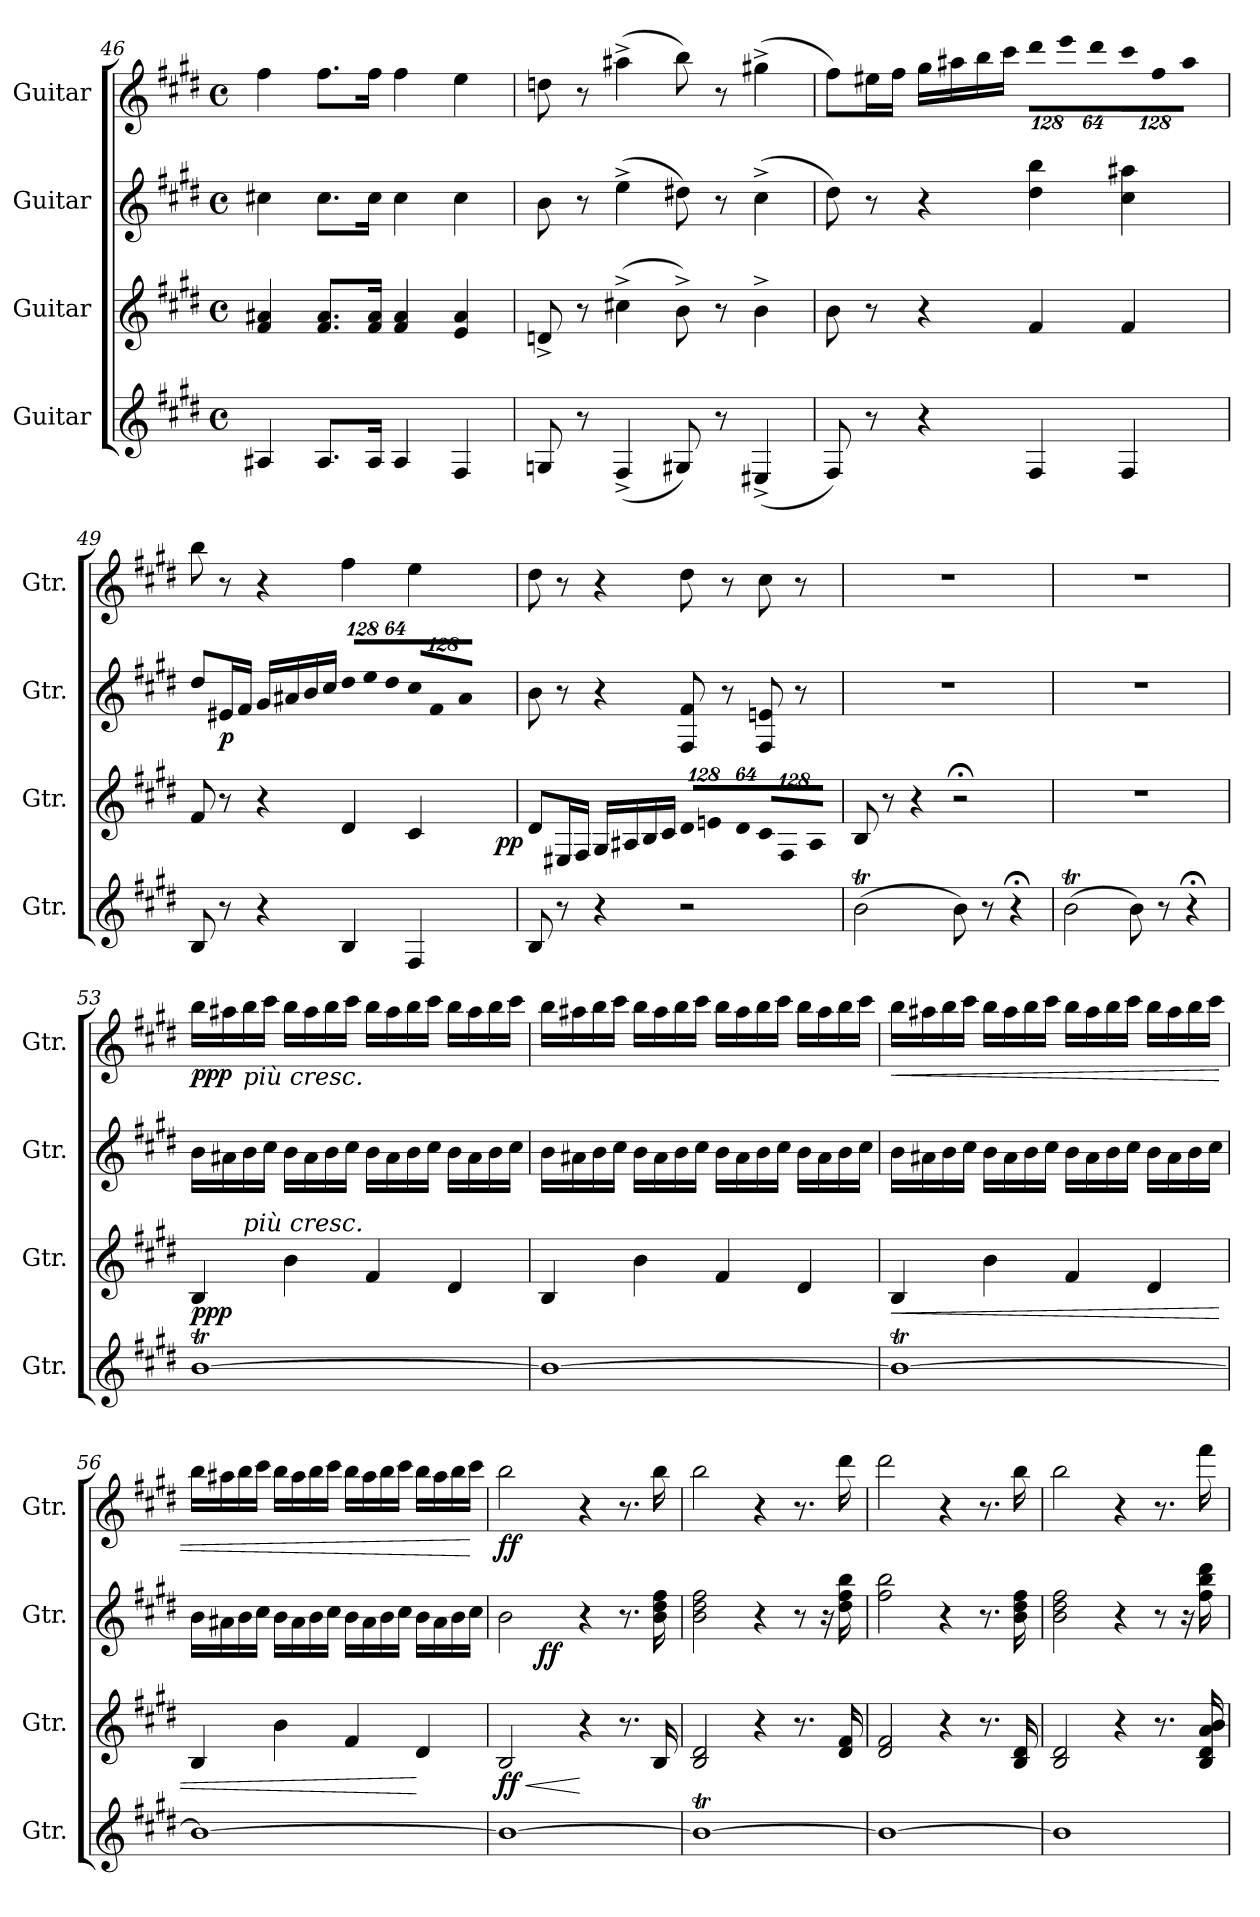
**kern	**kern	**dynam	**kern	**dynam	**kern	**dynam
*part4	*part3	*part3	*part2	*part2	*part1	*part1
*staff4	*staff3	*staff3	*staff2	*staff2	*staff1	*staff1
*I"Guitar	*I"Guitar	*	*I"Guitar	*	*I"Guitar	*
*I'Gtr.	*I'Gtr.	*	*I'Gtr.	*	*I'Gtr.	*
*clefG2	*clefG2	*	*clefG2	*	*clefG2	*
*ITrd7c12	*ITrd7c12	*	*ITrd7c12	*	*ITrd7c12	*
*k[f#c#g#d#]	*k[f#c#g#d#]	*	*k[f#c#g#d#]	*	*k[f#c#g#d#]	*
*E:	*E:	*	*E:	*	*E:	*
*M4/4	*M4/4	*	*M4/4	*	*M4/4	*
*met(c)	*met(c)	*	*met(c)	*	*met(c)	*
=46	=46	=46	=46	=46	=46	=46
4AA#Xi/	4F#i/ 4A#Xi	.	4c#Xi\	.	4f#i\	.
8.AA#i/L	8.F#i/ 8.A#iL	.	8.c#i\L	.	8.f#i\L	.
16AA#i/Jk	16F#i/ 16A#iJk	.	16c#i\Jk	.	16f#i\Jk	.
4AA#i/	4F#i/ 4A#i	.	4c#i\	.	4f#i\	.
4FF#i/	4Ei/ 4A#i	.	4c#i\	.	4ei\	.
=47	=47	=47	=47	=47	=47	=47
8GGni/	8Dn^i/	.	8Bi\	.	8dni\	.
8r	8r	.	8r	.	8r	.
(4FF#^i/	(4c#X^i\	.	(4e^i\	.	(4a#X^i\	.
8GG#Xi/)	8B^i\)	.	8d#Xi\)	.	8bi\)	.
8r	8r	.	8r	.	8r	.
(4EE#X^i/	4B^i\	.	(4c#^i\	.	(4g#X^i\	.
=48	=48	=48	=48	=48	=48	=48
8FF#i/)	8Bi\	.	8d#i\)	.	8f#i\L)	.
8r	8r	.	8r	.	16e#Xi\L	.
.	.	.	.	.	16f#i\JJ	.
4r	4r	.	4r	.	16g#i\LL	.
.	.	.	.	.	16a#Xi\	.
.	.	.	.	.	16bi\	.
.	.	.	.	.	16cc#i\JJ	.
*	*	*	*	*	*Xbrackettup	*
!	!	!	!	!	!LO:N:vis=8	!
4FF#i/	4F#i/	.	4d#i\ 4bi	.	1024%85dd#i\L	.
!	!	!	!	!	!LO:N:vis=8	!
.	.	.	.	.	1024%85eei\	.
!	!	!	!	!	!LO:N:vis=8	!
.	.	.	.	.	512%43dd#i\J	.
!	!	!	!	!	!LO:N:vis=8	!
4FF#i/	4F#i/	.	4c#i\ 4a#Xi	.	1024%85cc#i\L	.
!	!	!	!	!	!LO:N:vis=8	!
.	.	.	.	.	1024%85f#i\	.
!	!	!	!	!	!LO:N:vis=8	!
.	.	.	.	.	512%43a#i\J	.
!!LO:LB:g=z
=49	=49	=49	=49	=49	=49	=49
*	*^	*	*	*	*	*
8BBi/	8F#i/	2ryy	.	8d#i/L	.	8bi\	.
8r	8r	.	.	16E#Xi/L	p	8r	.
.	.	.	.	16F#i/JJ	.	.	.
4r	4r	.	.	16G#i/LL	.	4r	.
.	.	.	.	16A#Xi/	.	.	.
.	.	.	.	16Bi/	.	.	.
.	.	.	.	16c#i/JJ	.	.	.
*	*	*	*	*Xbrackettup	*	*	*
!	!	!	!	!LO:N:vis=8	!	!	!
4BBi/	4D#i/	4ryy	.	1024%85d#i\L	.	4f#i\	.
!	!	!	!	!LO:N:vis=8	!	!	!
.	.	.	.	1024%85ei\	.	.	.
!	!	!	!	!LO:N:vis=8	!	!	!
.	.	.	.	512%43d#i\J	.	.	.
!	!	!	!	!LO:N:vis=8	!	!	!
4FF#i/	4C#i/	8ryy	.	1024%85c#i/L	.	4ei\	.
!	!	!	!	!LO:N:vis=8	!	!	!
.	.	.	.	1024%85F#i/	.	.	.
.	.	16ryy	.	.	.	.	.
!	!	!	!	!LO:N:vis=8	!	!	!
.	.	.	.	512%43A#i/J	.	.	.
.	.	32ryy	.	.	.	.	.
.	.	64ryy	.	.	.	.	.
.	.	128...ryy	.	.	.	.	.
.	.	1024ryy	pp	.	.	.	.
*	*v	*v	*	*	*	*	*
=50	=50	=50	=50	=50	=50	=50
8BBi/	8D#i/L	.	8Bi\	.	8d#i\	.
8r	16EE#Xi/L	.	8r	.	8r	.
.	16FF#i/JJ	.	.	.	.	.
4r	16GG#i/LL	.	4r	.	4r	.
.	16AA#Xi/	.	.	.	.	.
.	16BBi/	.	.	.	.	.
.	16C#i/JJ	.	.	.	.	.
*	*Xbrackettup	*	*	*	*	*
!	!LO:N:vis=8	!	!	!	!	!
2r	1024%85D#i/L	.	8FF#i/ 8F#i	.	8d#i\	.
!	!LO:N:vis=8	!	!	!	!	!
.	1024%85Eni/	.	.	.	.	.
.	.	.	8r	.	8r	.
!	!LO:N:vis=8	!	!	!	!	!
.	512%43D#i/J	.	.	.	.	.
!	!LO:N:vis=8	!	!	!	!	!
.	1024%85C#i/L	.	8FF#i/ 8Eni	.	8c#i\	.
!	!LO:N:vis=8	!	!	!	!	!
.	1024%85FF#i/	.	.	.	.	.
.	.	.	8r	.	8r	.
!	!LO:N:vis=8	!	!	!	!	!
.	512%43AA#i/J	.	.	.	.	.
=51	=51	=51	=51	=51	=51	=51
(2BTi\	8BBi/	.	1r	.	1r	.
.	8r	.	.	.	.	.
.	4r	.	.	.	.	.
8Bi\)	2r;	.	.	.	.	.
8r	.	.	.	.	.	.
4r;	.	.	.	.	.	.
!!LO:LB:g=z
=52	=52	=52	=52	=52	=52	=52
(2BTi\	1r	.	1r	.	1r	.
8Bi\)	.	.	.	.	.	.
8r	.	.	.	.	.	.
4r;	.	.	.	.	.	.
=53	=53	=53	=53	=53	=53	=53
*	*^	*	*	*	*	*
[>1BTi	4BBi/	8ryy	ppp	16Bi\LL	.	16bi\LL	ppp
.	.	.	.	16A#Xi\	.	16a#Xi\	.
!	!	!	!	!	!	!LO:TX:b:i:t=più cresc.	!
!	!	!LO:TX:a:i:t=più cresc.	!	!	!	!	!
.	.	2..ryy	.	16Bi\	.	16bi\	.
.	.	.	.	16c#i\JJ	.	16cc#i\JJ	.
.	4Bi\	.	.	16Bi\LL	.	16bi\LL	.
.	.	.	.	16A#i\	.	16a#i\	.
.	.	.	.	16Bi\	.	16bi\	.
.	.	.	.	16c#i\JJ	.	16cc#i\JJ	.
.	4F#i/	.	.	16Bi\LL	.	16bi\LL	.
.	.	.	.	16A#i\	.	16a#i\	.
.	.	.	.	16Bi\	.	16bi\	.
.	.	.	.	16c#i\JJ	.	16cc#i\JJ	.
.	4D#i/	.	.	16Bi\LL	.	16bi\LL	.
.	.	.	.	16A#i\	.	16a#i\	.
.	.	.	.	16Bi\	.	16bi\	.
.	.	.	.	16c#i\JJ	.	16cc#i\JJ	.
*	*v	*v	*	*	*	*	*
=54	=54	=54	=54	=54	=54	=54
1Bi_>	4BBi/	.	16Bi\LL	.	16bi\LL	.
.	.	.	16A#Xi\	.	16a#Xi\	.
.	.	.	16Bi\	.	16bi\	.
.	.	.	16c#i\JJ	.	16cc#i\JJ	.
.	4Bi\	.	16Bi\LL	.	16bi\LL	.
.	.	.	16A#i\	.	16a#i\	.
.	.	.	16Bi\	.	16bi\	.
.	.	.	16c#i\JJ	.	16cc#i\JJ	.
.	4F#i/	.	16Bi\LL	.	16bi\LL	.
.	.	.	16A#i\	.	16a#i\	.
.	.	.	16Bi\	.	16bi\	.
.	.	.	16c#i\JJ	.	16cc#i\JJ	.
.	4D#i/	.	16Bi\LL	.	16bi\LL	.
.	.	.	16A#i\	.	16a#i\	.
.	.	.	16Bi\	.	16bi\	.
.	.	.	16c#i\JJ	.	16cc#i\JJ	.
!!LO:PB:g=z
=55	=55	=55	=55	=55	=55	=55
!	!	!LO:HP:b	!	!	!	!LO:HP:b
1BTi_>	4BBi/	<	16Bi\LL	.	16bi\LL	<
.	.	.	16A#Xi\	.	16a#Xi\	.
.	.	.	16Bi\	.	16bi\	.
.	.	.	16c#i\JJ	.	16cc#i\JJ	.
.	4Bi\	.	16Bi\LL	.	16bi\LL	.
.	.	.	16A#i\	.	16a#i\	.
.	.	.	16Bi\	.	16bi\	.
.	.	.	16c#i\JJ	.	16cc#i\JJ	.
.	4F#i/	.	16Bi\LL	.	16bi\LL	.
.	.	.	16A#i\	.	16a#i\	.
.	.	.	16Bi\	.	16bi\	.
.	.	.	16c#i\JJ	.	16cc#i\JJ	.
.	4D#i/	.	16Bi\LL	.	16bi\LL	.
.	.	.	16A#i\	.	16a#i\	.
.	.	.	16Bi\	.	16bi\	.
.	.	.	16c#i\JJ	.	16cc#i\JJ	.
=56	=56	=56	=56	=56	=56	=56
1Bi_>	4BBi/	.	16Bi\LL	.	16bi\LL	.
.	.	.	16A#Xi\	.	16a#Xi\	.
.	.	.	16Bi\	.	16bi\	.
.	.	.	16c#i\JJ	.	16cc#i\JJ	.
.	4Bi\	.	16Bi\LL	.	16bi\LL	.
.	.	.	16A#i\	.	16a#i\	.
.	.	.	16Bi\	.	16bi\	.
.	.	.	16c#i\JJ	.	16cc#i\JJ	.
.	4F#i/	.	16Bi\LL	.	16bi\LL	.
.	.	.	16A#i\	.	16a#i\	.
.	.	.	16Bi\	.	16bi\	.
.	.	.	16c#i\JJ	.	16cc#i\JJ	.
.	4D#i/	[	16Bi\LL	.	16bi\LL	.
.	.	.	16A#i\	.	16a#i\	.
.	.	.	16Bi\	.	16bi\	.
.	.	.	16c#i\JJ	.	16cc#i\JJ	[
=57	=57	=57	=57	=57	=57	=57
!	!	!LO:HP:b	!	!	!	!
*	*	*	*^	*	*	*
1Bi_>	2BBi/	< ff	2Bi\	4ryy	.	2bi\	ff
.	.	.	.	2.ryy	ff	.	.
.	4r	[	4r	.	.	4r	.
.	8.r	.	8.r	.	.	8.r	.
.	16BBi/	.	16Bi\ 16d#i 16f#i	.	.	16bi\	.
*	*	*	*v	*v	*	*	*
!!LO:LB:g=z
=58	=58	=58	=58	=58	=58	=58
1BTi_>	2BBi/ 2D#i	.	2Bi\ 2d#i 2f#i	.	2bi\	.
.	4r	.	4r	.	4r	.
.	8.r	.	8r	.	8.r	.
.	.	.	16r	.	.	.
.	16D#i/ 16F#i	.	16d#i\ 16f#i 16bi	.	16dd#i\	.
=59	=59	=59	=59	=59	=59	=59
1Bi_>	2D#i/ 2F#i	.	2f#i\ 2bi	.	2dd#i\	.
.	4r	.	4r	.	4r	.
.	8.r	.	8.r	.	8.r	.
.	16BBi/ 16D#i	.	16Bi\ 16d#i 16f#i	.	16bi\	.
=60	=60	=60	=60	=60	=60	=60
1Bi]	2BBi/ 2D#i	.	2Bi\ 2d#i 2f#i	.	2bi\	.
.	4r	.	4r	.	4r	.
.	8.r	.	8r	.	8.r	.
.	.	.	16r	.	.	.
.	16BBi/ 16D#i 16Ai 16Bi	.	16f#i\ 16bi 16dd#i	.	16ff#i\	.
=	=	=	=	=	=	=
*-	*-	*-	*-	*-	*-	*-
